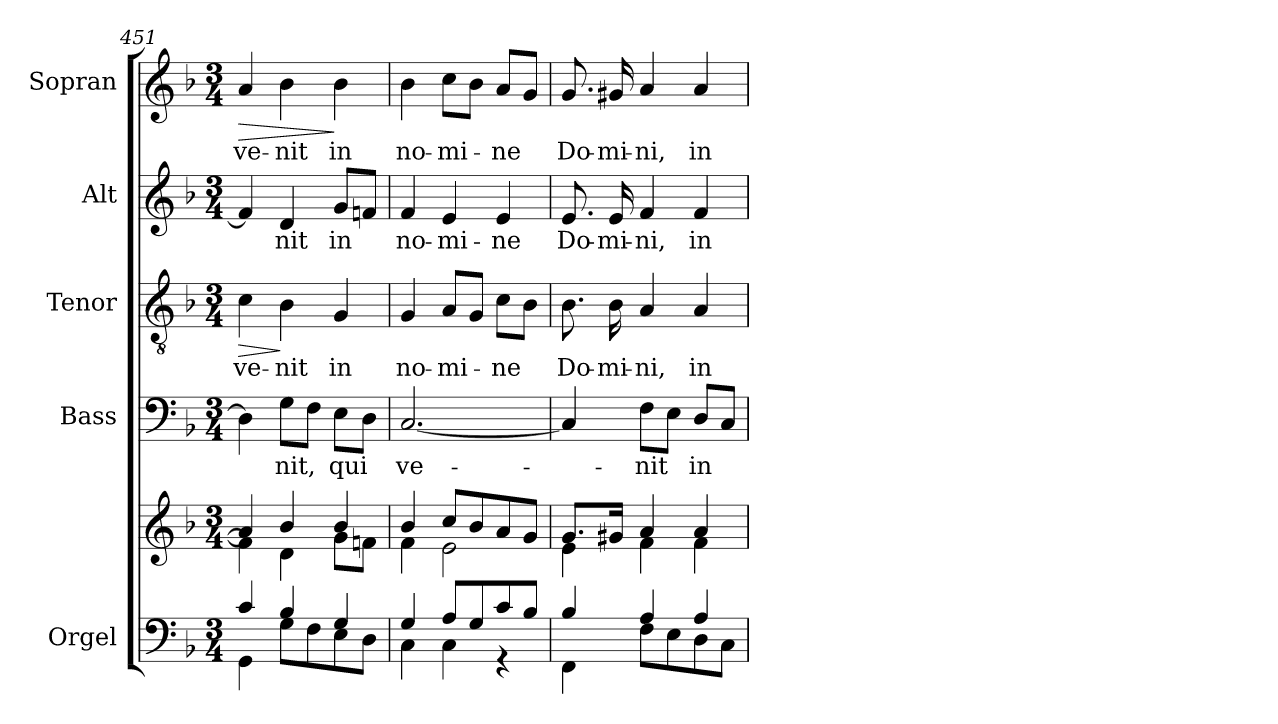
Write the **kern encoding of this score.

**kern	**kern	**kern	**text	**kern	**text	**dynam	**kern	**text	**kern	**text	**dynam
*part5	*part5	*part4	*part4	*part3	*part3	*part3	*part2	*part2	*part1	*part1	*part1
*staff6	*staff5	*staff4	*staff4	*staff3	*staff3	*staff3	*staff2	*staff2	*staff1	*staff1	*staff1
*I"Orgel	*	*I"Bass	*	*I"Tenor	*	*	*I"Alt	*	*I"Sopran	*	*
*I'Org.	*	*I'B.	*	*I'T.	*	*	*I'A.	*	*I'S.	*	*
*clefF4	*clefG2	*clefF4	*	*clefGv2	*	*	*clefG2	*	*clefG2	*	*
*k[b-]	*k[b-]	*k[b-]	*	*k[b-]	*	*	*k[b-]	*	*k[b-]	*	*
*F:	*F:	*F:	*	*F:	*	*	*F:	*	*F:	*	*
*M3/4	*M3/4	*M3/4	*	*M3/4	*	*	*M3/4	*	*M3/4	*	*
=451	=451	=451	=451	=451	=451	=451	=451	=451	=451	=451	=451
*^	*^	*	*	*	*	*	*	*	*	*	*
!	!	!	!	!	!	!	!LO:LY:b	!LO:HP:b	!	!	!	!LO:LY:b	!LO:HP:b
4c/	4GG\	4a/]	4f#\]	4D\]	.	4c\	ve-	>	4f#/]	.	4a/	ve-	>
!	!	!	!	!	!LO:LY:b	!	!LO:LY:b	!	!	!LO:LY:b	!	!LO:LY:b	!
4B-/	8G\L	4b-/	4d\	8G\L	-nit,	4B-\	-nit	]	4d/	-nit	4b-\	-nit	.
.	8F\	.	.	8F\J	.	.	.	.	.	.	.	.	.
!	!	!	!	!	!LO:LY:b	!	!LO:LY:b	!	!	!LO:LY:b	!	!LO:LY:b	!
4G/	8E\	4b-/	8g\L	8E\L	qui	4G/	in	.	8g/L	in	4b-\	in	]
.	8D\J	.	8fn\J	8D\J	.	.	.	.	8fn/J	.	.	.	.
=452	=452	=452	=452	=452	=452	=452	=452	=452	=452	=452	=452	=452	=452
!	!	!	!	!	!LO:LY:b	!	!LO:LY:b	!	!	!LO:LY:b	!	!LO:LY:b	!
4G/	4C\	4b-/	4f\	[2.C/	ve-	4G/	no-	.	4f/	no-	4b-\	no-	.
!	!	!	!	!	!	!	!LO:LY:b	!	!	!LO:LY:b	!	!LO:LY:b	!
8A/L	4C\	8cc/L	2e\	.	.	8A/L	-mi-	.	4e/	-mi-	8cc\L	-mi-	.
8G/	.	8b-/	.	.	.	8G/J	.	.	.	.	8b-\J	.	.
!	!	!	!	!	!	!	!LO:LY:b	!	!	!LO:LY:b	!	!LO:LY:b	!
8c/	4r	8a/	.	.	.	8c\L	-ne	.	4e/	-ne	8a/L	-ne	.
8B-/J	.	8g/J	.	.	.	8B-\J	.	.	.	.	8g/J	.	.
=453	=453	=453	=453	=453	=453	=453	=453	=453	=453	=453	=453	=453	=453
!	!	!	!	!	!	!	!LO:LY:b	!	!	!LO:LY:b	!	!LO:LY:b	!
4B-/	4FF\	8.g/L	4e\	4C/]	.	8.B-\	Do-	.	8.e/	Do-	8.g/	Do-	.
!	!	!	!	!	!	!	!LO:LY:b	!	!	!LO:LY:b	!	!LO:LY:b	!
.	.	16g#X/Jk	.	.	.	16B-\	-mi-	.	16e/	-mi-	16g#X/	-mi-	.
!	!	!	!	!	!LO:LY:b	!	!LO:LY:b	!	!	!LO:LY:b	!	!LO:LY:b	!
4A/	8F\L	4a/	4f\	8F\L	-nit	4A/	-ni,	.	4f/	-ni,	4a/	-ni,	.
.	8E\	.	.	8E\J	.	.	.	.	.	.	.	.	.
!	!	!	!	!	!LO:LY:b	!	!LO:LY:b	!	!	!LO:LY:b	!	!LO:LY:b	!
4A/	8D\	4a/	4f\	8D/L	in	4A/	in	.	4f/	in	4a/	in	.
.	8C\J	.	.	8C/J	.	.	.	.	.	.	.	.	.
*v	*v	*	*	*	*	*	*	*	*	*	*	*	*
*	*v	*v	*	*	*	*	*	*	*	*	*	*
=	=	=	=	=	=	=	=	=	=	=	=
*-	*-	*-	*-	*-	*-	*-	*-	*-	*-	*-	*-
